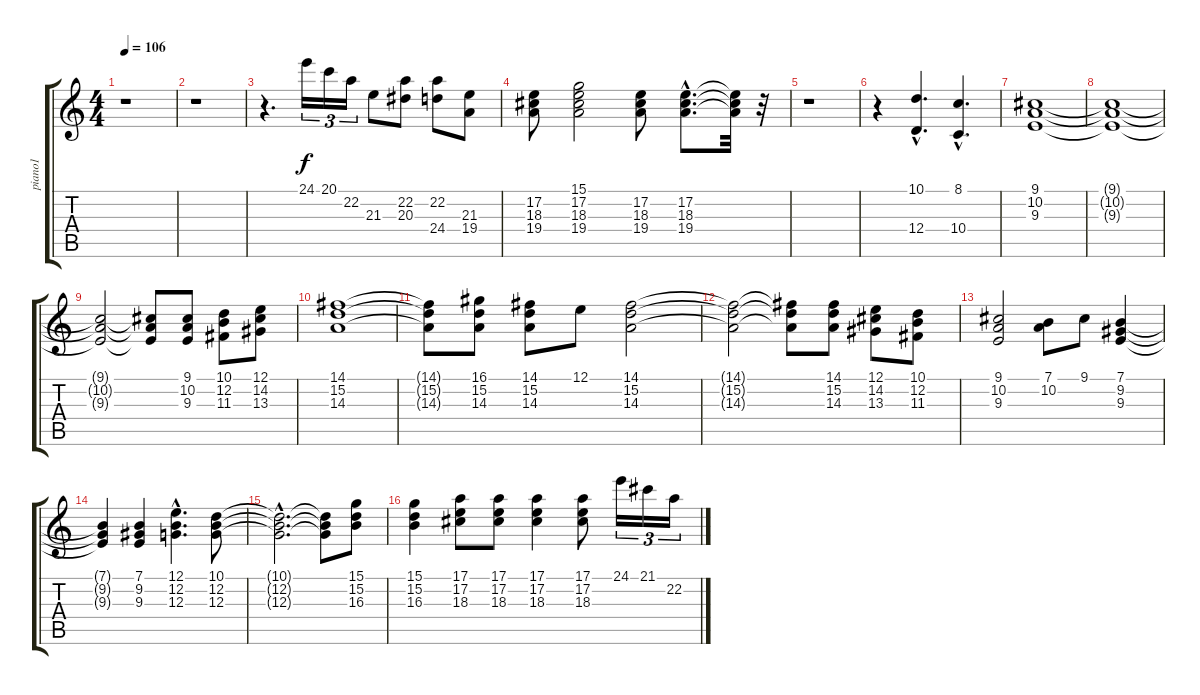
\track ("piano1" "piano1") {instrument brightacousticpiano}
\staff {score tabs}
\tuning (E4 B3 G3 D3 A2 E2) {hide}
\ts (4 4)
\tempo 106
\clef g2
\ks c
r.1{dy f instrument brightacousticpiano} |
r.1 |
r.4{d} 24.1.16{tu (3 2) volume 9} 20.1.16{tu (3 2)} 22.2.16{tu (3 2)} 21.3.8 (22.2 20.3).8 (22.2 24.4).8 (21.3 19.4).8 |
(17.2 18.3 19.4).8 (15.1 17.2 18.3 19.4).2 (17.2 18.3 19.4).8 (17.2{hac} 18.3{hac} 19.4{hac}).8{d} (17.2{t} 18.3{t} 19.4{t}).32 r.32 |
r.1 |
r.4 (10.1{hac} 12.4{hac}).4{d} (8.1{hac} 10.4{hac}).4{d} |
(9.1 10.2 9.3).1 |
(9.1{t} 10.2{t} 9.3{t}).1 |
(9.1{t} 10.2{t} 9.3{t}).2 (9.1{t} 10.2{t} 9.3{t}).8 (9.1 10.2 9.3).8 (10.1 12.2 11.3).8 (12.1 14.2 13.3).8 |
(14.1 15.2 14.3).1 |
(14.1{t} 15.2{t} 14.3{t}).8 (16.1 15.2 14.3).8 (14.1 15.2 14.3).8 12.1.8 (14.1 15.2 14.3).2 |
(14.1{t} 15.2{t} 14.3{t}).2 (14.1{t} 15.2{t} 14.3{t}).8 (14.1 15.2 14.3).8 (12.1 14.2 13.3).8 (10.1 12.2 11.3).8 |
(9.1 10.2 9.3).2 (7.1 10.2).8 9.1.8 (7.1 9.2 9.3).4 |
(7.1{t} 9.2{t} 9.3{t}).4 (7.1 9.2 9.3).4 (12.1{hac} 12.2{hac} 12.3{hac}).4{d} (10.1 12.2 12.3).8 |
(10.1{hac t} 12.2{hac t} 12.3{hac t}).2{d} (10.1{t} 12.2{t} 12.3{t}).8 (15.1 15.2 16.3).8 |
(15.1 15.2 16.3).4 (17.1 17.2 18.3).8 (17.1 17.2 18.3).8 (17.1 17.2 18.3).4 (17.1 17.2 18.3).8 24.1.16{tu (3 2)} 21.1.16{tu (3 2)} 22.2.16{tu (3 2)}
